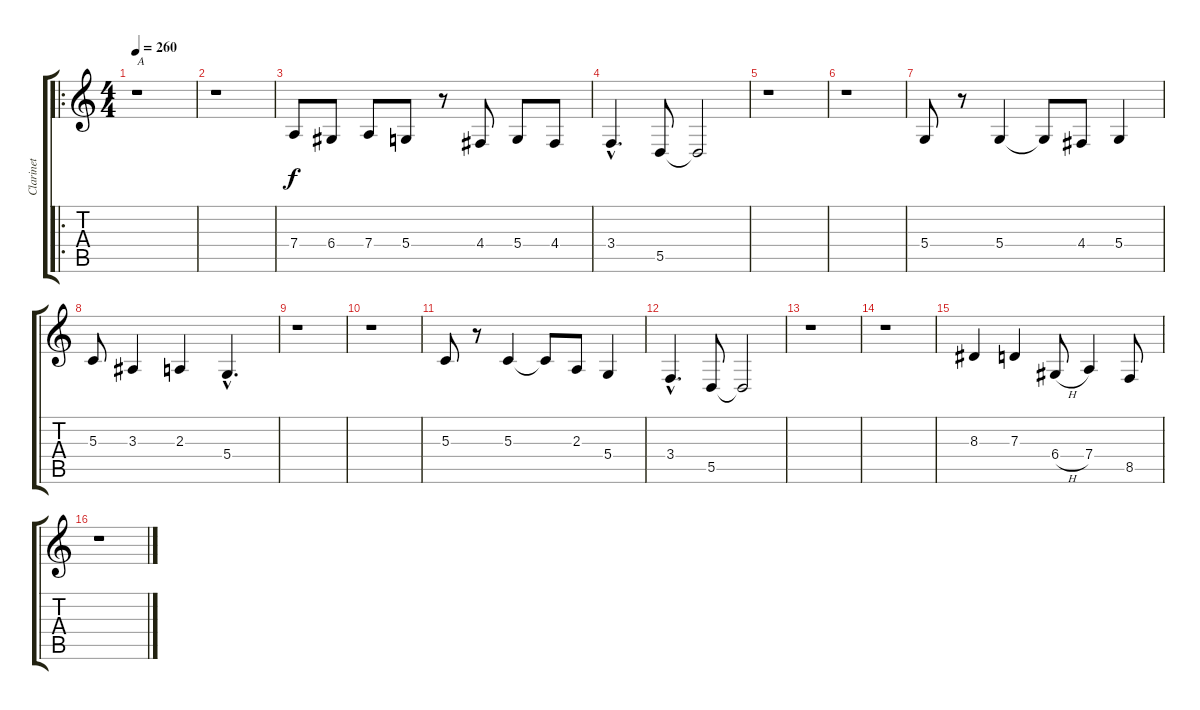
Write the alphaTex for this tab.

\track ("Clarinet" "Clarinet") {instrument clarinet}
\staff {score tabs}
\tuning (E4 B3 G3 D3 A2 E2) {hide}
\ro
\ts (4 4)
\tempo 260
\clef g2
\ks c
r.1{txt "A" dy f instrument clarinet} |
r.1 |
7.4.8 6.4.8 7.4.8 5.4.8 r.8 4.4.8 5.4.8 4.4.8 |
3.4{hac}.4{d} 5.5.8 5.5{t}.2 |
r.1 |
r.1 |
5.4.8 r.8 5.4.4 5.4{t}.8 4.4.8 5.4.4 |
5.3.8 3.3.4 2.3.4 5.4{hac}.4{d} |
r.1 |
r.1 |
5.3.8 r.8 5.3.4 5.3{t}.8 2.3.8 5.4.4 |
3.4{hac}.4{d} 5.5.8 5.5{t}.2 |
r.1 |
r.1 |
8.3.4 7.3.4 6.4{h}.8 7.4.4 8.5.8 |
r.1
